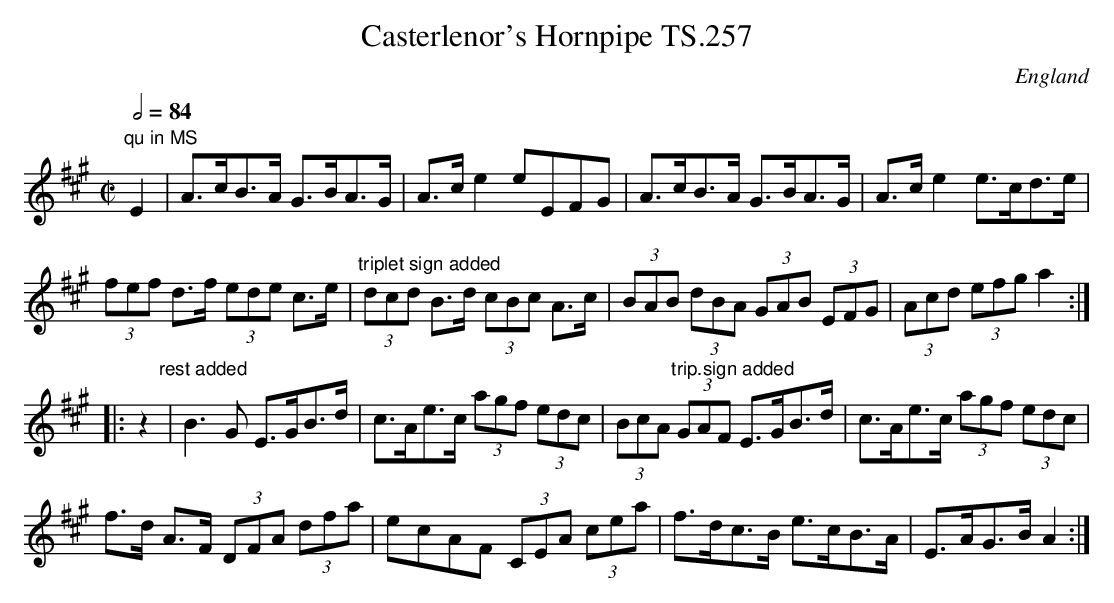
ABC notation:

X:1
T:Casterlenor's Hornpipe TS.257
M:C|
L:1/8
Q:1/2=84
O:England
K:A major
"qu in MS"E2|A>cB>A G>BA>G|A>ce2eEFG|A>cB>A G>BA>G|A>ce2 e>cd>e|!
(3fef d>f (3ede c>e|"triplet sign added"(3dcd B>d (3cBc A>c|(3BAB (3dBA (3GAB (3EFG|(3Acd (3efg a2:|!
|:z2"rest added"|B2>G2 E>GB>d|c>Ae>c (3agf (3edc|(3BcA "trip.sign added"(3GAF E>GB>d|c>Ae>c (3agf (3edc|!
f>d A>F (3DFA (3dfa|ecAF (3CEA (3cea|f>dc>B e>cB>A|E>AG>B A2:|]
